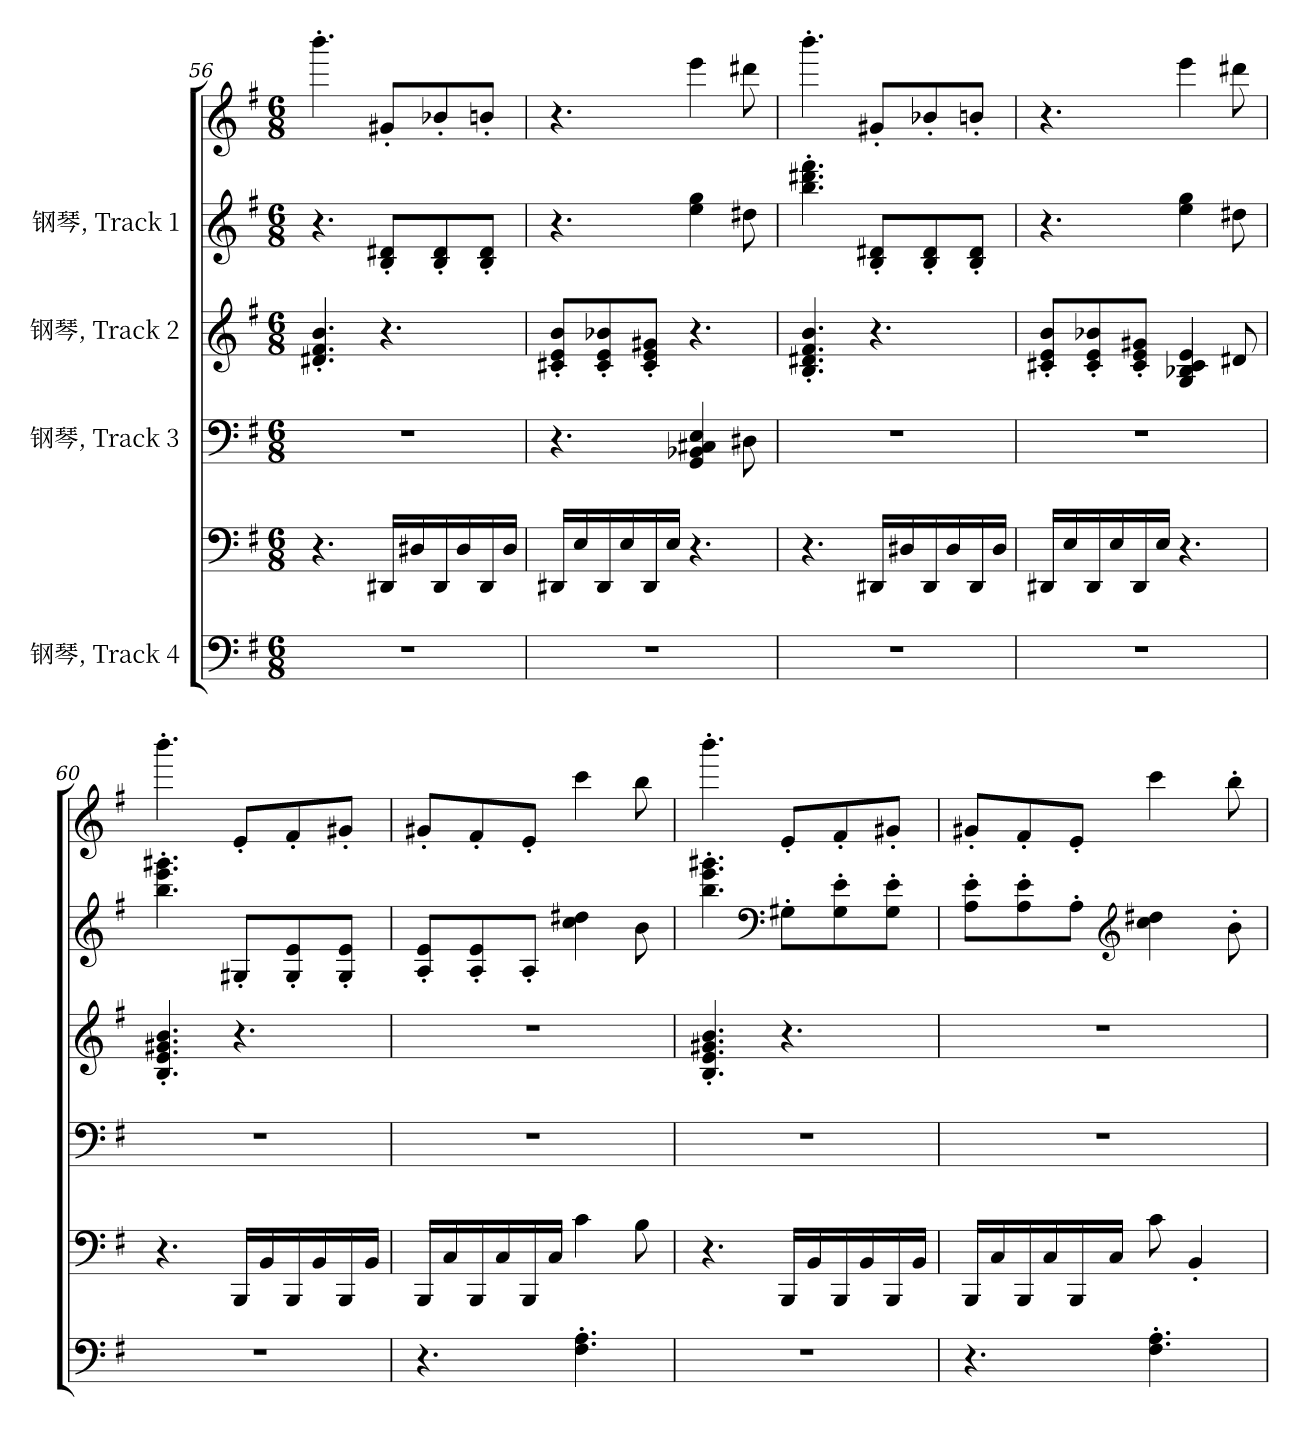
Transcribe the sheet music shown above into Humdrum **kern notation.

**kern	**kern	**kern	**kern	**kern	**kern
*part4	*part4	*part3	*part2	*part1	*part1
*staff6	*staff5	*staff4	*staff3	*staff2	*staff1
*I"钢琴, Track 4	*	*I"钢琴, Track 3	*I"钢琴, Track 2	*I"钢琴, Track 1	*
!!LO:LB:g=z
*clefF4	*clefF4	*clefF4	*clefG2	*clefG2	*clefG2
*k[f#]	*k[f#]	*k[f#]	*k[f#]	*k[f#]	*k[f#]
*M6/8	*M6/8	*M6/8	*M6/8	*M6/8	*M6/8
=56	=56	=56	=56	=56	=56
2.r	4.r	2.r	4.d#X/' 4.f#/' 4.b/'	4.r	4.bbb'\
.	16DD#X/LL	.	4.r	8B/' 8d#X/'L	8g#X'/L
.	16D#X/	.	.	.	.
.	16DD#/	.	.	8B/' 8d#/'	8b-X'/
.	16D#/	.	.	.	.
.	16DD#/	.	.	8B/' 8d#/'J	8bn'/J
.	16D#/JJ	.	.	.	.
=57	=57	=57	=57	=57	=57
2.r	16DD#X/LL	4.r	8c#X/' 8e/' 8b/'L	4.r	4.r
.	16E/	.	.	.	.
.	16DD#/	.	8c#/' 8e/' 8b-X/'	.	.
.	16E/	.	.	.	.
.	16DD#/	.	8c#/' 8e/' 8g#X/'J	.	.
.	16E/JJ	.	.	.	.
.	4.r	4GG/ 4BB-X/ 4C#X/ 4E/	4.r	4ee\ 4gg\	4eee\
.	.	8D#X\	.	8dd#X\	8ddd#X\
=58	=58	=58	=58	=58	=58
2.r	4.r	2.r	4.B/' 4.d#X/' 4.f#/' 4.b/'	4.bb\' 4.ddd#X\' 4.fff#\'	4.bbb'\
.	16DD#X/LL	.	4.r	8B/' 8d#X/'L	8g#X'/L
.	16D#X/	.	.	.	.
.	16DD#/	.	.	8B/' 8d#/'	8b-X'/
.	16D#/	.	.	.	.
.	16DD#/	.	.	8B/' 8d#/'J	8bn'/J
.	16D#/JJ	.	.	.	.
=59	=59	=59	=59	=59	=59
2.r	16DD#X/LL	2.r	8c#X/' 8e/' 8b/'L	4.r	4.r
.	16E/	.	.	.	.
.	16DD#/	.	8c#/' 8e/' 8b-X/'	.	.
.	16E/	.	.	.	.
.	16DD#/	.	8c#/' 8e/' 8g#X/'J	.	.
.	16E/JJ	.	.	.	.
.	4.r	.	4G/ 4B-X/ 4c#/ 4e/	4ee\ 4gg\	4eee\
.	.	.	8d#X/	8dd#X\	8ddd#X\
!!LO:PB:g=z
=60	=60	=60	=60	=60	=60
2.r	4.r	2.r	4.B/' 4.e/' 4.g#X/' 4.b/'	4.bb\' 4.eee\' 4.ggg#X\'	4.bbb'\
.	16BBB/LL	.	4.r	8G#X'/L	8e'/L
.	16BB/	.	.	.	.
.	16BBB/	.	.	8G#/' 8e/'	8f#'/
.	16BB/	.	.	.	.
.	16BBB/	.	.	8G#/' 8e/'J	8g#X'/J
.	16BB/JJ	.	.	.	.
=61	=61	=61	=61	=61	=61
4.r	16BBB/LL	2.r	2.r	8A/' 8e/'L	8g#X'/L
.	16C/	.	.	.	.
.	16BBB/	.	.	8A/' 8e/'	8f#'/
.	16C/	.	.	.	.
.	16BBB/	.	.	8A'/J	8e'/J
.	16C/JJ	.	.	.	.
4.F#\' 4.A\'	4c\	.	.	4cc\ 4dd#X\	4ccc\
.	8B\	.	.	8b\	8bb\
=62	=62	=62	=62	=62	=62
2.r	4.r	2.r	4.B/' 4.e/' 4.g#X/' 4.b/'	4.bb\' 4.eee\' 4.ggg#X\'	4.bbb'\
*	*	*	*	*clefF4	*
.	16BBB/LL	.	4.r	8G#X'\L	8e'/L
.	16BB/	.	.	.	.
.	16BBB/	.	.	8G#\' 8e\'	8f#'/
.	16BB/	.	.	.	.
.	16BBB/	.	.	8G#\' 8e\'J	8g#X'/J
.	16BB/JJ	.	.	.	.
=63	=63	=63	=63	=63	=63
4.r	16BBB/LL	2.r	2.r	8A\' 8e\'L	8g#X'/L
.	16C/	.	.	.	.
.	16BBB/	.	.	8A\' 8e\'	8f#'/
.	16C/	.	.	.	.
.	16BBB/	.	.	8A'\J	8e'/J
.	16C/JJ	.	.	.	.
*	*	*	*	*clefG2	*
4.F#\' 4.A\'	8c\	.	.	4cc\ 4dd#X\	4ccc\
.	4BB'/	.	.	.	.
.	.	.	.	8b'\	8bb'\
=	=	=	=	=	=
*-	*-	*-	*-	*-	*-
